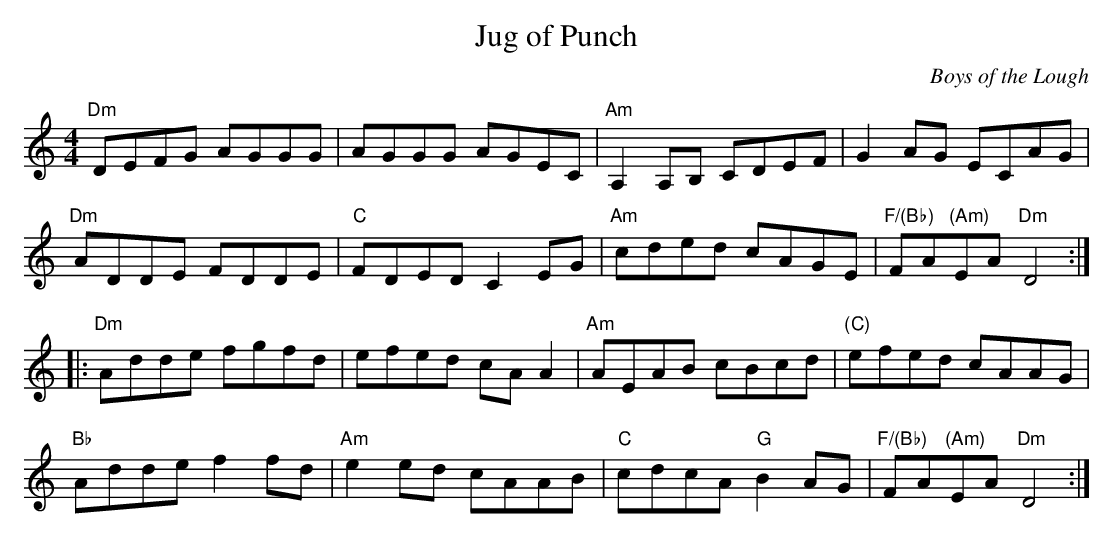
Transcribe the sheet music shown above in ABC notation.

X:1
T:Jug of Punch
C:Boys of the Lough
M:4/4
K:Ddor
"Dm"DEFG AGGG|AGGG AGEC|"Am" A,2A,B, CDEF|G2 AG ECAG|
"Dm"ADDE FDDE|"C"FDED C2 EG|"Am"cded cAGE|"F/(Bb)"FA"(Am)"EA"Dm"D4:|
|:"Dm"Adde fgfd|efed cA A2|"Am"AEAB cBcd|"(C)"efed cAAG|
"Bb"Adde f2 fd|"Am"e2 ed cAAB|"C"cdcA"G"B2 AG|"F/(Bb)"FA"(Am)"EA"Dm"D4:|
